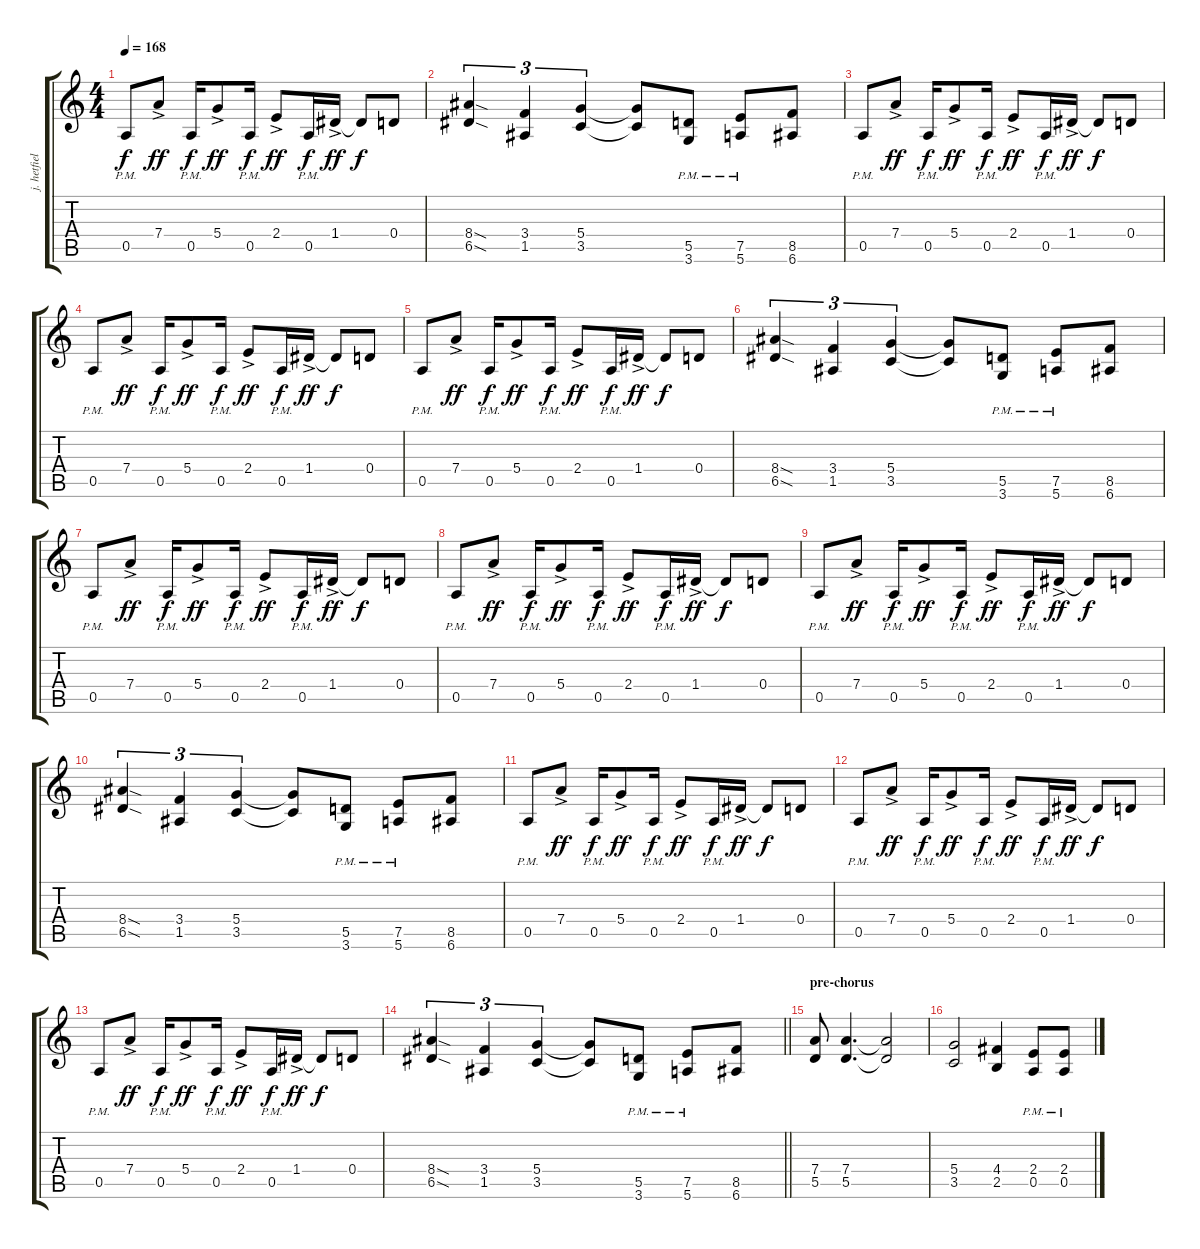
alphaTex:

\track ("j. hetfield - rhythm guitar" "j. hetfiel") {instrument distortionguitar}
\staff {score tabs}
\tuning (E4 B3 G3 D3 A2 E2) {hide}
\ts (4 4)
\tempo 168
\clef g2
\ks c
0.5{pm}.8{dy f} 7.4{ac}.8{dy ff} 0.5{pm}.16{dy f} 5.4{ac}.8{dy ff} 0.5{pm}.16{dy f} 2.4{ac}.8{dy ff} 0.5{pm}.16{dy f} 1.4{ac}.16{dy ff} 1.4{t}.8{dy f} 0.4.8 |
(8.4{sod} 6.5{sod}).4{tu (3 2)} (3.4 1.5).4{tu (3 2)} (5.4 3.5).4{tu (3 2)} (5.4{t} 3.5{t}).8 (5.5{pm} 3.6{pm}).8 (7.5{pm} 5.6{pm}).8 (8.5 6.6).8 |
0.5{pm}.8 7.4{ac}.8{dy ff} 0.5{pm}.16{dy f} 5.4{ac}.8{dy ff} 0.5{pm}.16{dy f} 2.4{ac}.8{dy ff} 0.5{pm}.16{dy f} 1.4{ac}.16{dy ff} 1.4{t}.8{dy f} 0.4.8 |
0.5{pm}.8 7.4{ac}.8{dy ff} 0.5{pm}.16{dy f} 5.4{ac}.8{dy ff} 0.5{pm}.16{dy f} 2.4{ac}.8{dy ff} 0.5{pm}.16{dy f} 1.4{ac}.16{dy ff} 1.4{t}.8{dy f} 0.4.8 |
0.5{pm}.8 7.4{ac}.8{dy ff} 0.5{pm}.16{dy f} 5.4{ac}.8{dy ff} 0.5{pm}.16{dy f} 2.4{ac}.8{dy ff} 0.5{pm}.16{dy f} 1.4{ac}.16{dy ff} 1.4{t}.8{dy f} 0.4.8 |
(8.4{sod} 6.5{sod}).4{tu (3 2)} (3.4 1.5).4{tu (3 2)} (5.4 3.5).4{tu (3 2)} (5.4{t} 3.5{t}).8 (5.5{pm} 3.6{pm}).8 (7.5{pm} 5.6{pm}).8 (8.5 6.6).8 |
0.5{pm}.8 7.4{ac}.8{dy ff} 0.5{pm}.16{dy f} 5.4{ac}.8{dy ff} 0.5{pm}.16{dy f} 2.4{ac}.8{dy ff} 0.5{pm}.16{dy f} 1.4{ac}.16{dy ff} 1.4{t}.8{dy f} 0.4.8 |
0.5{pm}.8 7.4{ac}.8{dy ff} 0.5{pm}.16{dy f} 5.4{ac}.8{dy ff} 0.5{pm}.16{dy f} 2.4{ac}.8{dy ff} 0.5{pm}.16{dy f} 1.4{ac}.16{dy ff} 1.4{t}.8{dy f} 0.4.8 |
0.5{pm}.8 7.4{ac}.8{dy ff} 0.5{pm}.16{dy f} 5.4{ac}.8{dy ff} 0.5{pm}.16{dy f} 2.4{ac}.8{dy ff} 0.5{pm}.16{dy f} 1.4{ac}.16{dy ff} 1.4{t}.8{dy f} 0.4.8 |
(8.4{sod} 6.5{sod}).4{tu (3 2)} (3.4 1.5).4{tu (3 2)} (5.4 3.5).4{tu (3 2)} (5.4{t} 3.5{t}).8 (5.5{pm} 3.6{pm}).8 (7.5{pm} 5.6{pm}).8 (8.5 6.6).8 |
0.5{pm}.8 7.4{ac}.8{dy ff} 0.5{pm}.16{dy f} 5.4{ac}.8{dy ff} 0.5{pm}.16{dy f} 2.4{ac}.8{dy ff} 0.5{pm}.16{dy f} 1.4{ac}.16{dy ff} 1.4{t}.8{dy f} 0.4.8 |
0.5{pm}.8 7.4{ac}.8{dy ff} 0.5{pm}.16{dy f} 5.4{ac}.8{dy ff} 0.5{pm}.16{dy f} 2.4{ac}.8{dy ff} 0.5{pm}.16{dy f} 1.4{ac}.16{dy ff} 1.4{t}.8{dy f} 0.4.8 |
0.5{pm}.8 7.4{ac}.8{dy ff} 0.5{pm}.16{dy f} 5.4{ac}.8{dy ff} 0.5{pm}.16{dy f} 2.4{ac}.8{dy ff} 0.5{pm}.16{dy f} 1.4{ac}.16{dy ff} 1.4{t}.8{dy f} 0.4.8 |
\barLineRight lightlight
(8.4{sod} 6.5{sod}).4{tu (3 2)} (3.4 1.5).4{tu (3 2)} (5.4 3.5).4{tu (3 2)} (5.4{t} 3.5{t}).8 (5.5{pm} 3.6{pm}).8 (7.5{pm} 5.6{pm}).8 (8.5 6.6).8 |
\section ("" "pre-chorus")
(7.4 5.5).8 (7.4 5.5).4{d} (7.4{t} 5.5{t}).2 |
(5.4 3.5).2 (4.4 2.5).4 (2.4{pm} 0.5{pm}).8 (2.4{pm} 0.5{pm}).8
